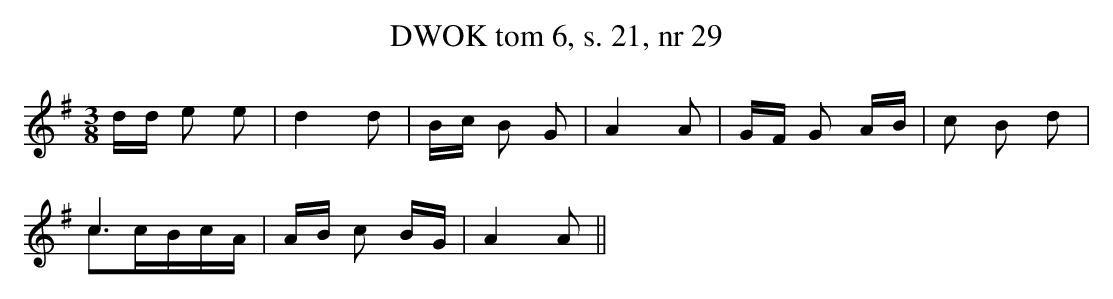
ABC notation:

X:1
T:DWOK tom 6, s. 21, nr 29
L:1/16
M:3/8
K:G
dd e2 e2|d4 d2|Bc B2 G2|A4 A2|GF G2 AB|c2 B2 d2|
c6&c2cBcA|AB c2 BG|A4 A2||
